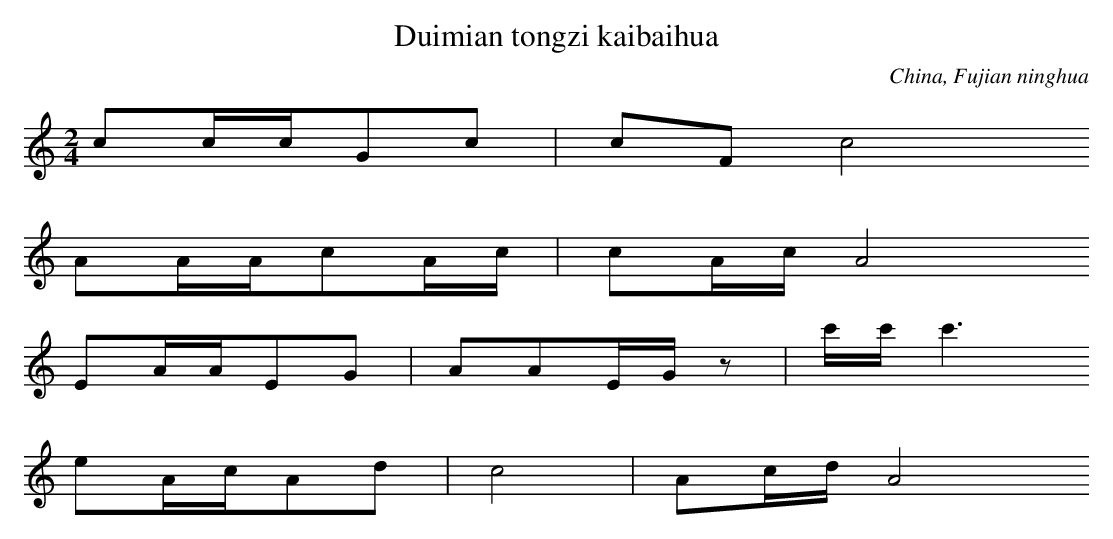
X:1
T: Duimian tongzi kaibaihua
O: China, Fujian ninghua
M: 2/4
L: 1/16
K: C
c2ccG2c2 | c2F2c8
A2AAc2Ac | c2AcA8
E2AAE2G2 | A2A2EGz2 | c'c'c'6
e2AcA2d2 | c8 | A2cdA8
